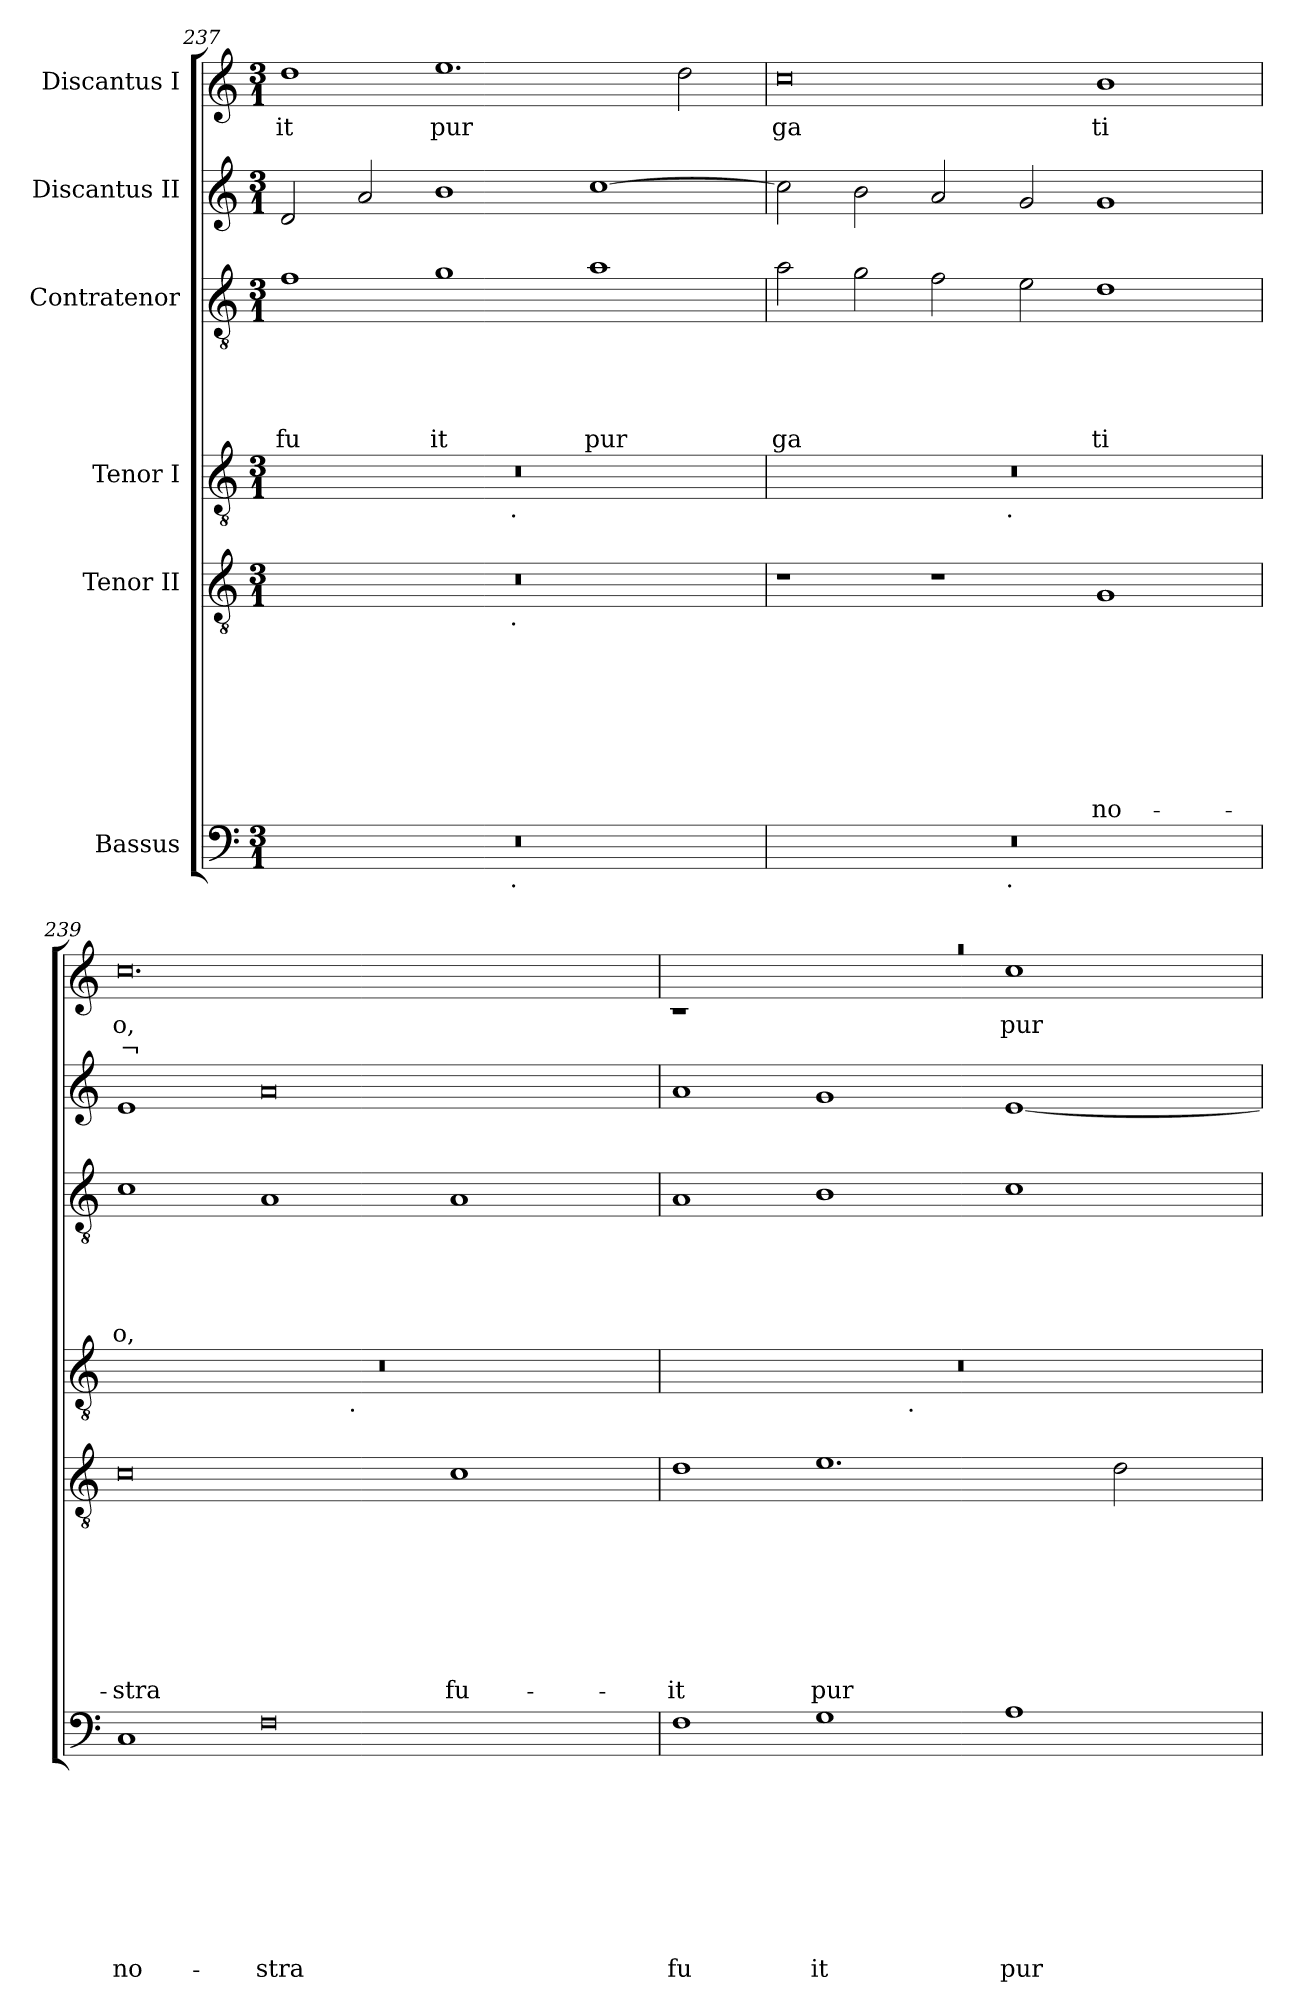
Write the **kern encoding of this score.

**kern	**text	**text	**text	**text	**text	**text	**text	**text	**text	**kern	**text	**text	**text	**text	**text	**text	**text	**text	**kern	**kern	**text	**text	**text	**text	**text	**kern	**kern	**text	**text
*part6	*part6	*part6	*part6	*part6	*part6	*part6	*part6	*part6	*part6	*part5	*part5	*part5	*part5	*part5	*part5	*part5	*part5	*part5	*part4	*part3	*part3	*part3	*part3	*part3	*part3	*part2	*part1	*part1	*part1
*staff6	*staff6	*staff6	*staff6	*staff6	*staff6	*staff6	*staff6	*staff6	*staff6	*staff5	*staff5	*staff5	*staff5	*staff5	*staff5	*staff5	*staff5	*staff5	*staff4	*staff3	*staff3	*staff3	*staff3	*staff3	*staff3	*staff2	*staff1	*staff1	*staff1
*I"Bassus	*	*	*	*	*	*	*	*	*	*I"Tenor II	*	*	*	*	*	*	*	*	*I"Tenor I	*I"Contratenor	*	*	*	*	*	*I"Discantus II	*I"Discantus I	*	*
*clefF4	*	*	*	*	*	*	*	*	*	*clefGv2	*	*	*	*	*	*	*	*	*clefGv2	*clefGv2	*	*	*	*	*	*clefG2	*clefG2	*	*
*k[]	*	*	*	*	*	*	*	*	*	*k[]	*	*	*	*	*	*	*	*	*k[]	*k[]	*	*	*	*	*	*k[]	*k[]	*	*
*C:	*	*	*	*	*	*	*	*	*	*C:	*	*	*	*	*	*	*	*	*C:	*C:	*	*	*	*	*	*C:	*C:	*	*
*M3/1	*	*	*	*	*	*	*	*	*	*M3/1	*	*	*	*	*	*	*	*	*M3/1	*M3/1	*	*	*	*	*	*M3/1	*M3/1	*	*
=237	=237	=237	=237	=237	=237	=237	=237	=237	=237	=237	=237	=237	=237	=237	=237	=237	=237	=237	=237	=237	=237	=237	=237	=237	=237	=237	=237	=237	=237
!	!	!	!	!	!	!	!	!	!	!	!	!	!	!	!	!	!	!	!	!	!	!	!	!	!LO:LY:b	!	!	!LO:LY:b	!
*^	*	*	*	*	*	*	*	*	*	*^	*	*	*	*	*	*	*	*	*^	*	*	*	*	*	*	*	*	*	*
0.r	1ryy	.	.	.	.	.	.	.	.	.	0.r	1ryy	.	.	.	.	.	.	.	.	0.r	1ryy	1f	.	.	.	.	fu	2d/	1dd	it	.
.	.	.	.	.	.	.	.	.	.	.	.	.	.	.	.	.	.	.	.	.	.	.	.	.	.	.	.	.	2a/	.	.	.
!	!	!	!	!	!	!	!	!	!	!	!	!	!	!	!	!	!	!	!	!	!	!	!	!	!	!	!	!LO:LY:b	!	!	!LO:LY:b	!
.	4...ryy	.	.	.	.	.	.	.	.	.	.	4...ryy	.	.	.	.	.	.	.	.	.	4...ryy	1g	.	.	.	.	it	1b	1.ee	pur	.
!	!	!	!	!	!	!	!	!	!	!	!	!	!	!	!	!	!	!	!	!	!	!LO:TX:b:t=.	!	!	!	!	!	!	!	!	!	!
!	!	!	!	!	!	!	!	!	!	!	!	!LO:TX:b:t=.	!	!	!	!	!	!	!	!	!	!	!	!	!	!	!	!	!	!	!	!
!	!LO:TX:b:t=.	!	!	!	!	!	!	!	!	!	!	!	!	!	!	!	!	!	!	!	!	!	!	!	!	!	!	!	!	!	!	!
.	1ryy	.	.	.	.	.	.	.	.	.	.	1ryy	.	.	.	.	.	.	.	.	.	1ryy	.	.	.	.	.	.	.	.	.	.
!	!	!	!	!	!	!	!	!	!	!	!	!	!	!	!	!	!	!	!	!	!	!	!	!	!	!	!	!LO:LY:b	!	!	!	!
.	.	.	.	.	.	.	.	.	.	.	.	.	.	.	.	.	.	.	.	.	.	.	1a	.	.	.	.	pur	[>1cc	.	.	.
.	2ryy	.	.	.	.	.	.	.	.	.	.	2ryy	.	.	.	.	.	.	.	.	.	2ryy	.	.	.	.	.	.	.	.	.	.
.	.	.	.	.	.	.	.	.	.	.	.	.	.	.	.	.	.	.	.	.	.	.	.	.	.	.	.	.	.	2dd\	.	.
.	32ryy	.	.	.	.	.	.	.	.	.	.	32ryy	.	.	.	.	.	.	.	.	.	32ryy	.	.	.	.	.	.	.	.	.	.
=238	=238	=238	=238	=238	=238	=238	=238	=238	=238	=238	=238	=238	=238	=238	=238	=238	=238	=238	=238	=238	=238	=238	=238	=238	=238	=238	=238	=238	=238	=238	=238	=238
!	!	!	!	!	!	!	!	!	!	!	!	!	!	!	!	!	!	!	!	!	!	!	!	!	!	!	!	!LO:LY:b	!	!	!LO:LY:b	!
*	*	*	*	*	*	*	*	*	*	*	*v	*v	*	*	*	*	*	*	*	*	*	*	*	*	*	*	*	*	*	*	*	*
0.r	1ryy	.	.	.	.	.	.	.	.	.	1r	.	.	.	.	.	.	.	.	0.r	1ryy	2a\	.	.	.	.	ga	2cc\]	0cc	ga	.
.	.	.	.	.	.	.	.	.	.	.	.	.	.	.	.	.	.	.	.	.	.	2g\	.	.	.	.	.	2b\	.	.	.
.	4...ryy	.	.	.	.	.	.	.	.	.	1r	.	.	.	.	.	.	.	.	.	4...ryy	2f\	.	.	.	.	.	2a/	.	.	.
!	!	!	!	!	!	!	!	!	!	!	!	!	!	!	!	!	!	!	!	!	!LO:TX:b:t=.	!	!	!	!	!	!	!	!	!	!
!	!LO:TX:b:t=.	!	!	!	!	!	!	!	!	!	!	!	!	!	!	!	!	!	!	!	!	!	!	!	!	!	!	!	!	!	!
.	1ryy	.	.	.	.	.	.	.	.	.	.	.	.	.	.	.	.	.	.	.	1ryy	.	.	.	.	.	.	.	.	.	.
.	.	.	.	.	.	.	.	.	.	.	.	.	.	.	.	.	.	.	.	.	.	2e\	.	.	.	.	.	2g/	.	.	.
!	!	!	!	!	!	!	!	!	!	!	!	!	!	!	!	!	!	!	!LO:LY:b	!	!	!	!	!	!	!	!LO:LY:b	!	!	!LO:LY:b	!
.	.	.	.	.	.	.	.	.	.	.	1G	.	.	.	.	.	.	.	no-	.	.	1d	.	.	.	.	ti	1g	1b	ti	.
.	2ryy	.	.	.	.	.	.	.	.	.	.	.	.	.	.	.	.	.	.	.	2ryy	.	.	.	.	.	.	.	.	.	.
.	32ryy	.	.	.	.	.	.	.	.	.	.	.	.	.	.	.	.	.	.	.	32ryy	.	.	.	.	.	.	.	.	.	.
=239	=239	=239	=239	=239	=239	=239	=239	=239	=239	=239	=239	=239	=239	=239	=239	=239	=239	=239	=239	=239	=239	=239	=239	=239	=239	=239	=239	=239	=239	=239	=239
!	!	!	!	!	!	!	!	!	!	!LO:LY:b	!	!	!	!	!	!	!	!	!LO:LY:b	!	!	!	!	!	!	!	!LO:LY:b	!	!	!LO:LY:b	!LO:LY:b
*v	*v	*	*	*	*	*	*	*	*	*	*	*	*	*	*	*	*	*	*	*	*	*	*	*	*	*	*	*	*	*	*
1C	.	.	.	.	.	.	.	.	no-	0c	.	.	.	.	.	.	.	-stra	0.r	1ryy	1c	.	.	.	.	o,	1e	0.cc	o,	-¬
!	!	!	!	!	!	!	!	!	!LO:LY:b	!	!	!	!	!	!	!	!	!	!	!	!	!	!	!	!	!	!	!	!	!
0F	.	.	.	.	.	.	.	.	-stra	.	.	.	.	.	.	.	.	.	.	4..ryy	1A	.	.	.	.	.	0a	.	.	.
!	!	!	!	!	!	!	!	!	!	!	!	!	!	!	!	!	!	!	!	!LO:TX:b:t=.	!	!	!	!	!	!	!	!	!	!
.	.	.	.	.	.	.	.	.	.	.	.	.	.	.	.	.	.	.	.	1ryy	.	.	.	.	.	.	.	.	.	.
!	!	!	!	!	!	!	!	!	!	!	!	!	!	!	!	!	!	!LO:LY:b	!	!	!	!	!	!	!	!	!	!	!	!
.	.	.	.	.	.	.	.	.	.	1c	.	.	.	.	.	.	.	fu-	.	.	1A	.	.	.	.	.	.	.	.	.
.	.	.	.	.	.	.	.	.	.	.	.	.	.	.	.	.	.	.	.	2ryy	.	.	.	.	.	.	.	.	.	.
.	.	.	.	.	.	.	.	.	.	.	.	.	.	.	.	.	.	.	.	16ryy	.	.	.	.	.	.	.	.	.	.
!!LO:LB:g=z
=240	=240	=240	=240	=240	=240	=240	=240	=240	=240	=240	=240	=240	=240	=240	=240	=240	=240	=240	=240	=240	=240	=240	=240	=240	=240	=240	=240	=240	=240	=240
!	!	!	!	!	!	!	!	!	!LO:LY:b	!	!	!	!	!	!	!	!	!LO:LY:b	!	!	!	!	!	!	!	!	!	!LO:N:vis=1	!	!
*	*	*	*	*	*	*	*	*	*	*	*	*	*	*	*	*	*	*	*	*	*	*	*	*	*	*	*	*^	*	*
*	*	*	*	*	*	*	*	*	*	*	*	*	*	*	*	*	*	*	*	*	*	*	*	*	*	*	*	*	*^	*	*
1F	.	.	.	.	.	.	.	.	fu	1d	.	.	.	.	.	.	.	-it	0.r	1ryy	1A	.	.	.	.	.	1a	0.raa	1rc	0ryy	.	.
!	!	!	!	!	!	!	!	!	!LO:LY:b	!	!	!	!	!	!	!	!	!LO:LY:b	!	!	!	!	!	!	!	!	!	!	!	!	!	!
1G	.	.	.	.	.	.	.	.	it	1.e	.	.	.	.	.	.	.	pur	.	4...ryy	1B	.	.	.	.	.	1g	.	1ryy	.	.	.
!	!	!	!	!	!	!	!	!	!	!	!	!	!	!	!	!	!	!	!	!LO:TX:b:t=.	!	!	!	!	!	!	!	!	!	!	!	!
.	.	.	.	.	.	.	.	.	.	.	.	.	.	.	.	.	.	.	.	1ryy	.	.	.	.	.	.	.	.	.	.	.	.
!	!	!	!	!	!	!	!	!	!LO:LY:b	!	!	!	!	!	!	!	!	!	!	!	!	!	!	!	!	!	!	!	!	!	!LO:LY:b	!
1A	.	.	.	.	.	.	.	.	pur	.	.	.	.	.	.	.	.	.	.	.	1c	.	.	.	.	.	[<1e	.	2ryy	1cc	pur	.
.	.	.	.	.	.	.	.	.	.	.	.	.	.	.	.	.	.	.	.	2ryy	.	.	.	.	.	.	.	.	.	.	.	.
.	.	.	.	.	.	.	.	.	.	2d\	.	.	.	.	.	.	.	.	.	.	.	.	.	.	.	.	.	.	4ryy	.	.	.
.	.	.	.	.	.	.	.	.	.	.	.	.	.	.	.	.	.	.	.	.	.	.	.	.	.	.	.	.	32ryy	.	.	.
.	.	.	.	.	.	.	.	.	.	.	.	.	.	.	.	.	.	.	.	.	.	.	.	.	.	.	.	.	8..ryy	.	.	.
.	.	.	.	.	.	.	.	.	.	.	.	.	.	.	.	.	.	.	.	32ryy	.	.	.	.	.	.	.	.	.	.	.	.
*	*	*	*	*	*	*	*	*	*	*	*	*	*	*	*	*	*	*	*v	*v	*	*	*	*	*	*	*	*v	*v	*v	*	*
=	=	=	=	=	=	=	=	=	=	=	=	=	=	=	=	=	=	=	=	=	=	=	=	=	=	=	=	=	=
*-	*-	*-	*-	*-	*-	*-	*-	*-	*-	*-	*-	*-	*-	*-	*-	*-	*-	*-	*-	*-	*-	*-	*-	*-	*-	*-	*-	*-	*-
